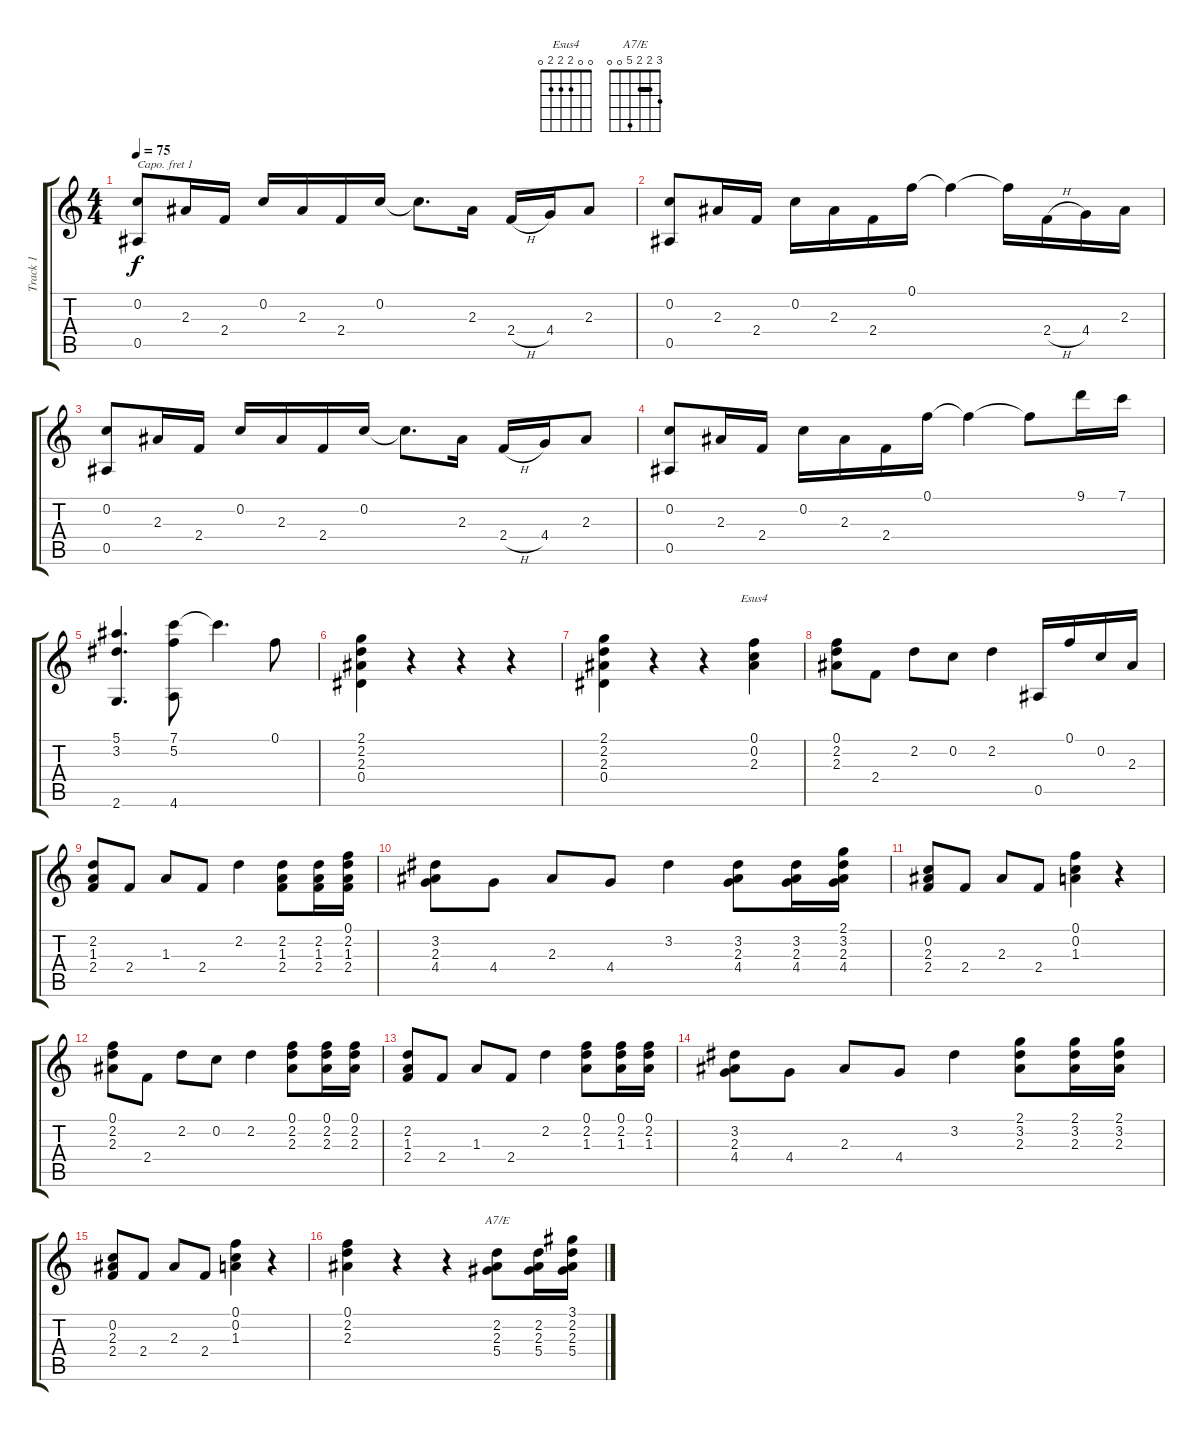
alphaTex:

\track ("Track 1" "Track 1") {instrument acousticguitarsteel}
\staff {score tabs}
\capo 1
\tuning (E4 B3 G3 D3 A2 E2) {hide}
\chord ("Esus4" 0 0 2 2 2 0)
\chord ("A7/E" 3 2 2 5 0 0) {barre 2}
\ts (4 4)
\tempo 75
\clef g2
\ks c
(0.2 0.5).8{dy f instrument acousticguitarsteel} 2.3.16 2.4.16 0.2.16 2.3.16 2.4.16 0.2.16 0.2{t}.8{d} 2.3.16 2.4{h}.16 4.4.16 2.3.8 |
(0.2 0.5).8 2.3.16 2.4.16 0.2.16 2.3.16 2.4.16 0.1.16 0.1{t}.4 0.1{t}.16 2.4{h}.16 4.4.16 2.3.16 |
(0.2 0.5).8 2.3.16{txt ""} 2.4.16 0.2.16 2.3.16 2.4.16 0.2.16 0.2{t}.8{d} 2.3.16 2.4{h}.16 4.4.16 2.3.8 |
(0.2 0.5).8 2.3.16 2.4.16 0.2.16 2.3.16 2.4.16 0.1.16 0.1{t}.4 0.1{t}.8 9.1.16 7.1.16 |
(5.1 3.2 2.6).4{d} (7.1 5.2 4.6).8 7.1{t}.4{d} 0.1.8 |
(2.1 2.2 2.3 0.4).4 r.4 r.4 r.4 |
(2.1 2.2 2.3 0.4).4 r.4 r.4 (0.1 0.2 2.3).4{ch "Esus4"} |
(0.1 2.2 2.3).8 2.4.8 2.2.8 0.2.8 2.2.4 0.5.16 0.1.16 0.2.16 2.3.16 |
(2.2 1.3 2.4).8 2.4.8 1.3.8 2.4.8 2.2.4 (2.2 1.3 2.4).8 (2.2 1.3 2.4).16 (0.1 2.2 1.3 2.4).16 |
(3.2 2.3 4.4).8 4.4.8 2.3.8 4.4.8 3.2.4 (3.2 2.3 4.4).8 (3.2 2.3 4.4).16 (2.1 3.2 2.3 4.4).16 |
(0.2 2.3 2.4).8 2.4.8 2.3.8 2.4.8 (0.1 0.2 1.3).4 r.4 |
(0.1 2.2 2.3).8 2.4.8 2.2.8 0.2.8 2.2.4 (0.1 2.2 2.3).8 (0.1 2.2 2.3).16 (0.1 2.2 2.3).16 |
(2.2 1.3 2.4).8 2.4.8 1.3.8 2.4.8 2.2.4 (0.1 2.2 1.3).8 (0.1 2.2 1.3).16 (0.1 2.2 1.3).16 |
(3.2 2.3 4.4).8 4.4.8 2.3.8 4.4.8 3.2.4 (2.1 3.2 2.3).8 (2.1 3.2 2.3).16 (2.1 3.2 2.3).16 |
(0.2 2.3 2.4).8 2.4.8 2.3.8 2.4.8 (0.1 0.2 1.3).4 r.4 |
(0.1 2.2 2.3).4 r.4 r.4 (2.2 2.3 5.4).8{ch "A7/E"} (2.2 2.3 5.4).16 (3.1 2.2 2.3 5.4).16
